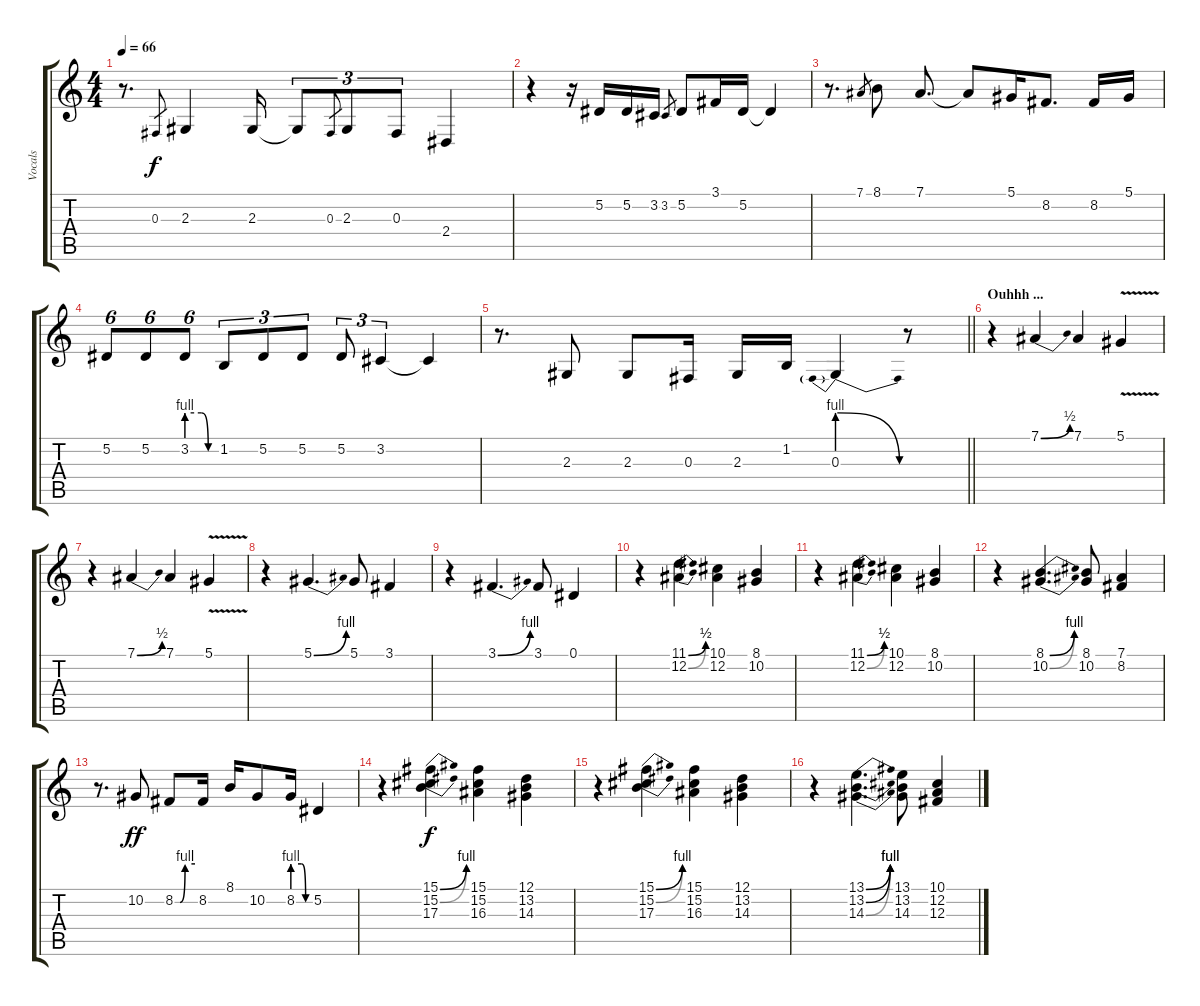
\track ("Vocals" "Vocals") {instrument lead2sawtooth}
\staff {score tabs}
\tuning (Eb4 Bb3 Gb3 Db3 Ab2 Eb2) {hide}
\ts (4 4)
\tempo 66
\clef g2
\ks c
r.8{d dy f} 0.3.8{gr} 2.3.4 2.3.16 2.3{t}.8{tu (3 2)} 0.3.8{gr} 2.3.8{tu (3 2)} 0.3.8{tu (3 2)} 2.4.4 |
r.4 r.16 5.2.16 5.2.16 3.2.16 3.2.8{gr} 5.2.8 3.1.16 5.2.16 5.2{t}.4 |
r.8{d} 7.1.8{gr} 8.1.8 7.1.8{d} 7.1{t}.8 5.1.16 8.2.8{d} 8.2.16 5.1.16 |
5.2.8{tu (6 4)} 5.2.8{tu (6 4)} 3.2{be (custom 0 4 30 4 44 0 60 0)}.8{tu (6 4)} 1.2.8{tu (3 2)} 5.2.8{tu (3 2)} 5.2.8{tu (3 2)} 5.2.8{tu (3 2)} 3.2.4{tu (3 2)} 3.2{t}.4 |
\barLineRight lightlight
r.8{d} 2.3.8 2.3.8 0.3.16 2.3.16 1.2.16 0.3{be (prebendrelease 0 4 60 0)}.4 r.8 |
\section ("" "Ouhhh ...")
r.4 7.1{be (bend 0 0 60 2)}.4 7.1.4 5.1{v}.4 |
r.4 7.1{be (bend 0 0 60 2)}.4 7.1.4 5.1{v}.4 |
r.4 5.1{be (bend 0 0 60 4)}.4{d} 5.1.8 3.1.4 |
r.4 3.1{be (bend 0 0 60 4)}.4{d} 3.1.8 0.1.4 |
r.4 (11.1{be (bend 0 0 60 2)} 12.2{be (bend 0 0 60 2)}).4 (10.1 12.2).4 (8.1 10.2).4 |
r.4 (11.1{be (bend 0 0 60 2)} 12.2{be (bend 0 0 60 2)}).4 (10.1 12.2).4 (8.1 10.2).4 |
r.4 (8.1{be (bend 0 0 60 4)} 10.2{be (bend 0 0 60 4)}).4{d} (8.1 10.2).8 (7.1 8.2).4 |
r.8{d} 10.2.8{dy ff} 8.2{be (custom 0 0 15 0 30 4 60 4)}.8 8.2.16 8.1.16 10.2.8 8.2{be (custom 0 4 31 4 45 0 60 0)}.16 5.2.4 |
r.4 (15.1{be (bend 0 0 60 4)} 15.2{be (bend 0 0 60 4)} 17.3).4{dy f} (15.1 15.2 16.3).4 (12.1 13.2 14.3).4 |
r.4 (15.1{be (bend 0 0 60 4)} 15.2{be (bend 0 0 60 4)} 17.3).4 (15.1 15.2 16.3).4 (12.1 13.2 14.3).4 |
r.4 (13.1{be (bend 0 0 60 4)} 13.2{be (bend 0 0 60 4)} 14.3{be (bend 0 0 60 4)}).4{d} (13.1 13.2 14.3).8 (10.1 12.2 12.3).4
